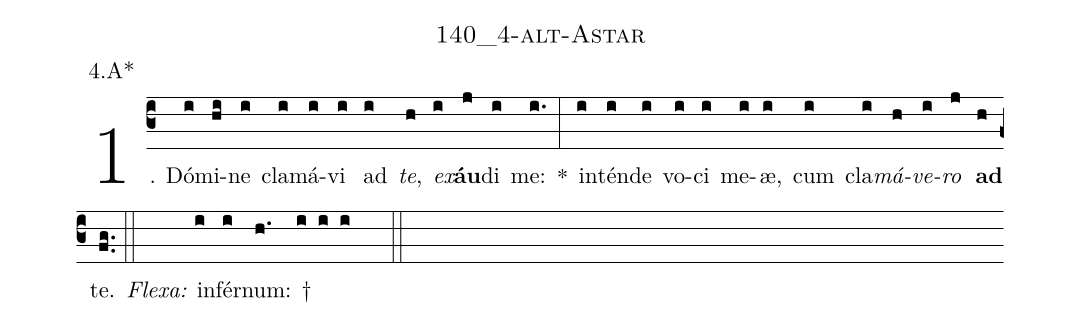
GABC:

name: 140_4-alt-Astar;
annotation: 4.A*;
%%
(c3)1. Dó(i)mi(hi)ne(i) cla(i)má(i)vi(i) ad(i) <i>te</i>,(h) <i>ex</i>(i)<b>áu</b>(j)di(i) me:(i.) *(:) in(i)tén(i)de(i) vo(i)ci(i) me(i)æ,(i) cum(i) cla(i)<i>má</i>(h)<i>ve</i>(i)<i>ro</i>(j) <b>ad</b>(h) te.(fg..) (::)
<i>Flexa:</i>(////)  in(i)fér(i)num: †(h.//// i i i  ::)

%E(i) u(h) o(i) u(j) a(h) e.(fg..) (::)
